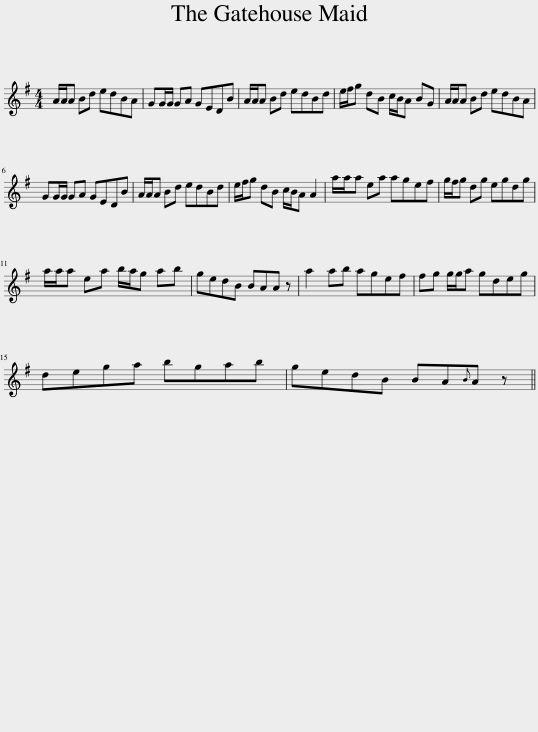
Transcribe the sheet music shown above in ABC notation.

X:1
L:1/8
M:4/4
I:linebreak $
K:G
V:1 treble
V:1
 A/A/A Bd edBA | GG/G/ GA GEDB | A/A/A Bd edBd | e/f/g dB c/B/A BG | A/A/A Bd edBA |$ %5
 GG/G/ GA GEDB | A/A/A Bd edBd | e/f/g dB c/B/A A2 | a/a/a ea agef | g/f/g dg egdg |$ %10
 a/a/a ea b/a/g ab | gedB BAA z | a2 ab agef | fg g/g/a gdeg |$ dega bgab | %15
 gedB BA{B}A z || %16
